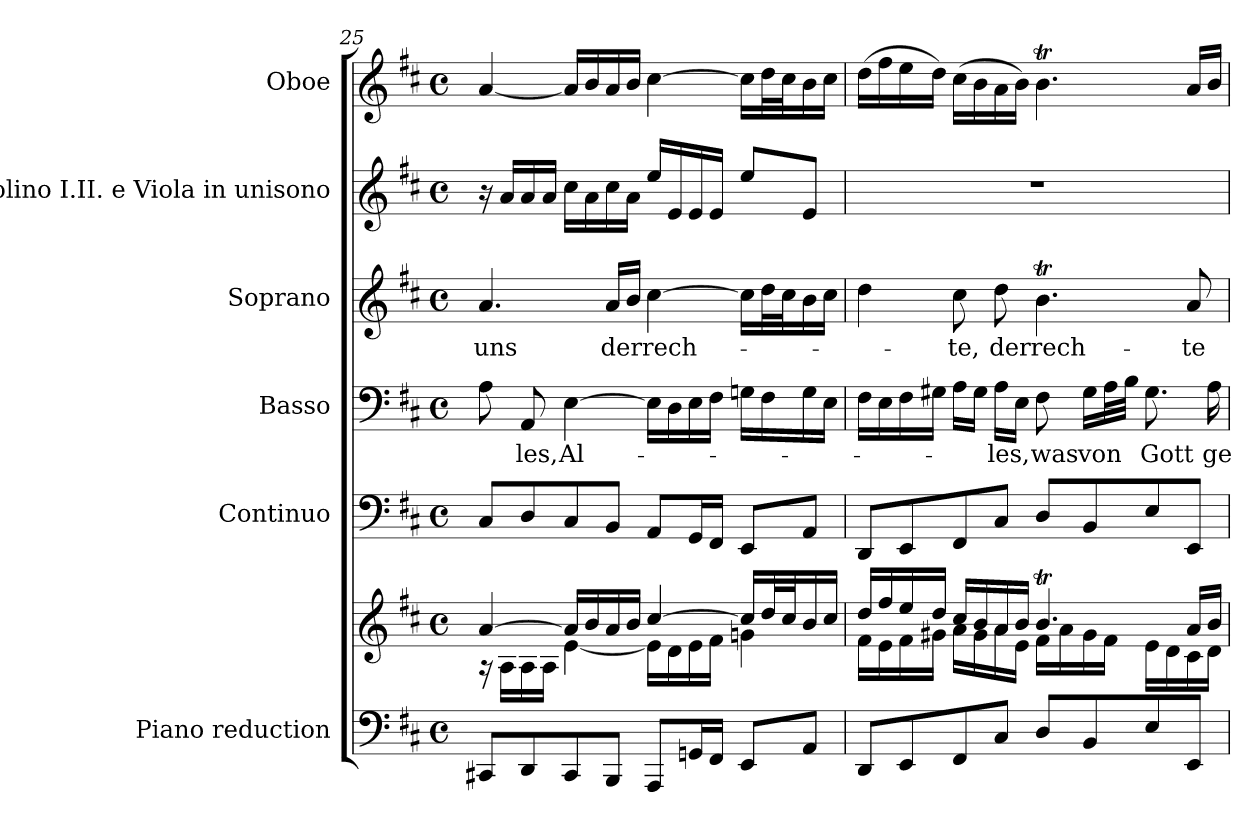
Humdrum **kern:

**kern	**kern	**kern	**kern	**text	**kern	**text	**kern	**kern
*part6	*part6	*part5	*part4	*part4	*part3	*part3	*part2	*part1
*staff7	*staff6	*staff5	*staff4	*staff4	*staff3	*staff3	*staff2	*staff1
*I"Piano reduction	*	*I"Continuo	*I"Basso	*	*I"Soprano	*	*I"Violino I.II. e Viola in unisono	*I"Oboe
*I'Pno	*	*	*	*	*	*	*	*I'Ob
*clefF4	*clefG2	*clefF4	*clefF4	*	*clefG2	*	*clefG2	*clefG2
*k[f#c#]	*k[f#c#]	*k[f#c#]	*k[f#c#]	*	*k[f#c#]	*	*k[f#c#]	*k[f#c#]
*M4/4	*M4/4	*M4/4	*M4/4	*	*M4/4	*	*M4/4	*M4/4
*met(c)	*met(c)	*met(c)	*met(c)	*	*met(c)	*	*met(c)	*met(c)
=25	=25	=25	=25	=25	=25	=25	=25	=25
*	*^	*	*	*	*	*	*	*
!	!	!	!	!	!	!	!LO:LY:b	!	!
8CC#X/L	[4a/	16r	8C#/L	8A\	.	4.a/	uns	16r	[4a/
.	.	16A\LL	.	.	.	.	.	16a/LL	.
!	!	!	!	!	!LO:LY:b	!	!	!	!
8DD/	.	16A\	8D/	8AA/	-les,	.	.	16a/	.
.	.	16A\JJ	.	.	.	.	.	16a/JJ	.
!	!	!	!	!	!LO:LY:b	!	!	!	!
8CC#/	16a/LL]	[4e\	8C#/	[4E\	Al-	.	.	16cc#\LL	16a/LL]
.	16b/	.	.	.	.	.	.	16a\	16b/
!	!	!	!	!	!	!	!LO:LY:b	!	!
8BBB/J	16a/	.	8BB/J	.	.	16a/LL	der	16cc#\	16a/
.	16b/JJ	.	.	.	.	16b/JJ	.	16a\JJ	16b/JJ
!	!	!	!	!	!	!	!LO:LY:b	!	!
8AAA/L	[4cc#/	16e\LL]	8AA/L	16E\LL]	.	[4cc#\	rech-	16ee/LL	[4cc#\
.	.	16d\	.	16D\	.	.	.	16e/	.
16GGn/L	.	16e\	16GG/L	16E\	.	.	.	16e/	.
16FF#/JJ	.	16f#\JJ	16FF#/JJ	16F#\JJ	.	.	.	16e/JJ	.
8EE/L	16cc#/LL]	4gn\	8EE/L	16Gn\LL	.	16cc#\LL]	.	8ee/L	16cc#\LL]
.	32dd/L	.	.	16F#\	.	32dd\L	.	.	32dd\L
.	32cc#/J	.	.	.	.	32cc#\J	.	.	32cc#\J
8AA/J	16b/	.	8AA/J	16G\	.	16b\	.	8e/J	16b\
.	16cc#/JJ	.	.	16E\JJ	.	16cc#\JJ	.	.	16cc#\JJ
=26	=26	=26	=26	=26	=26	=26	=26	=26	=26
8DD/L	16dd/LL	16f#\LL	8DD/L	16F#\LL	.	4dd\	.	1r	(16dd\LL
.	16ff#/	16e\	.	16E\	.	.	.	.	16ff#\
8EE/	16ee/	16f#\	8EE/	16F#\	.	.	.	.	16ee\
.	16dd/JJ	16g#X\JJ	.	16G#X\JJ	.	.	.	.	16dd\JJ)
!	!	!	!	!	!	!	!LO:LY:b	!	!
8FF#/	16cc#/LL	16a\LL	8FF#/	16A\LL	.	8cc#\	-te,	.	(16cc#\LL
.	16b/	16g#\	.	16G#\JJ	.	.	.	.	16b\
!	!	!	!	!	!LO:LY:b	!	!LO:LY:b	!	!
8C#/J	16a/	16a\	8C#/J	16A\LL	-les,	8dd\	der	.	16a\
.	16b/JJ	16e\JJ	.	16E\JJ	.	.	.	.	16b\JJ)
!	!	!	!	!	!LO:LY:b	!	!LO:LY:b	!	!
8D/L	4.bT/	16f#\LL	8D/L	8F#\	was	4.bT\	rech-	.	4.bT\
.	.	16a\	.	.	.	.	.	.	.
!	!	!	!	!	!LO:LY:b	!	!	!	!
8BB/	.	16g#\	8BB/	16G#\LL	von	.	.	.	.
.	.	16f#\JJ	.	32A\L	.	.	.	.	.
.	.	.	.	32B\JJJ	.	.	.	.	.
!	!	!	!	!	!LO:LY:b	!	!	!	!
8E/	.	16e\LL	8E/	8.G#\	Gott	.	.	.	.
.	.	16d\	.	.	.	.	.	.	.
!	!	!	!	!	!	!	!LO:LY:b	!	!
8EE/J	16a/LL	16c#\	8EE/J	.	.	8a/	te	.	16a/LL
!	!	!	!	!	!LO:LY:b	!	!	!	!
.	16b/JJ	16d\JJ	.	16A\	ge-	.	.	.	16b/JJ
*	*v	*v	*	*	*	*	*	*	*
=	=	=	=	=	=	=	=	=
*-	*-	*-	*-	*-	*-	*-	*-	*-
